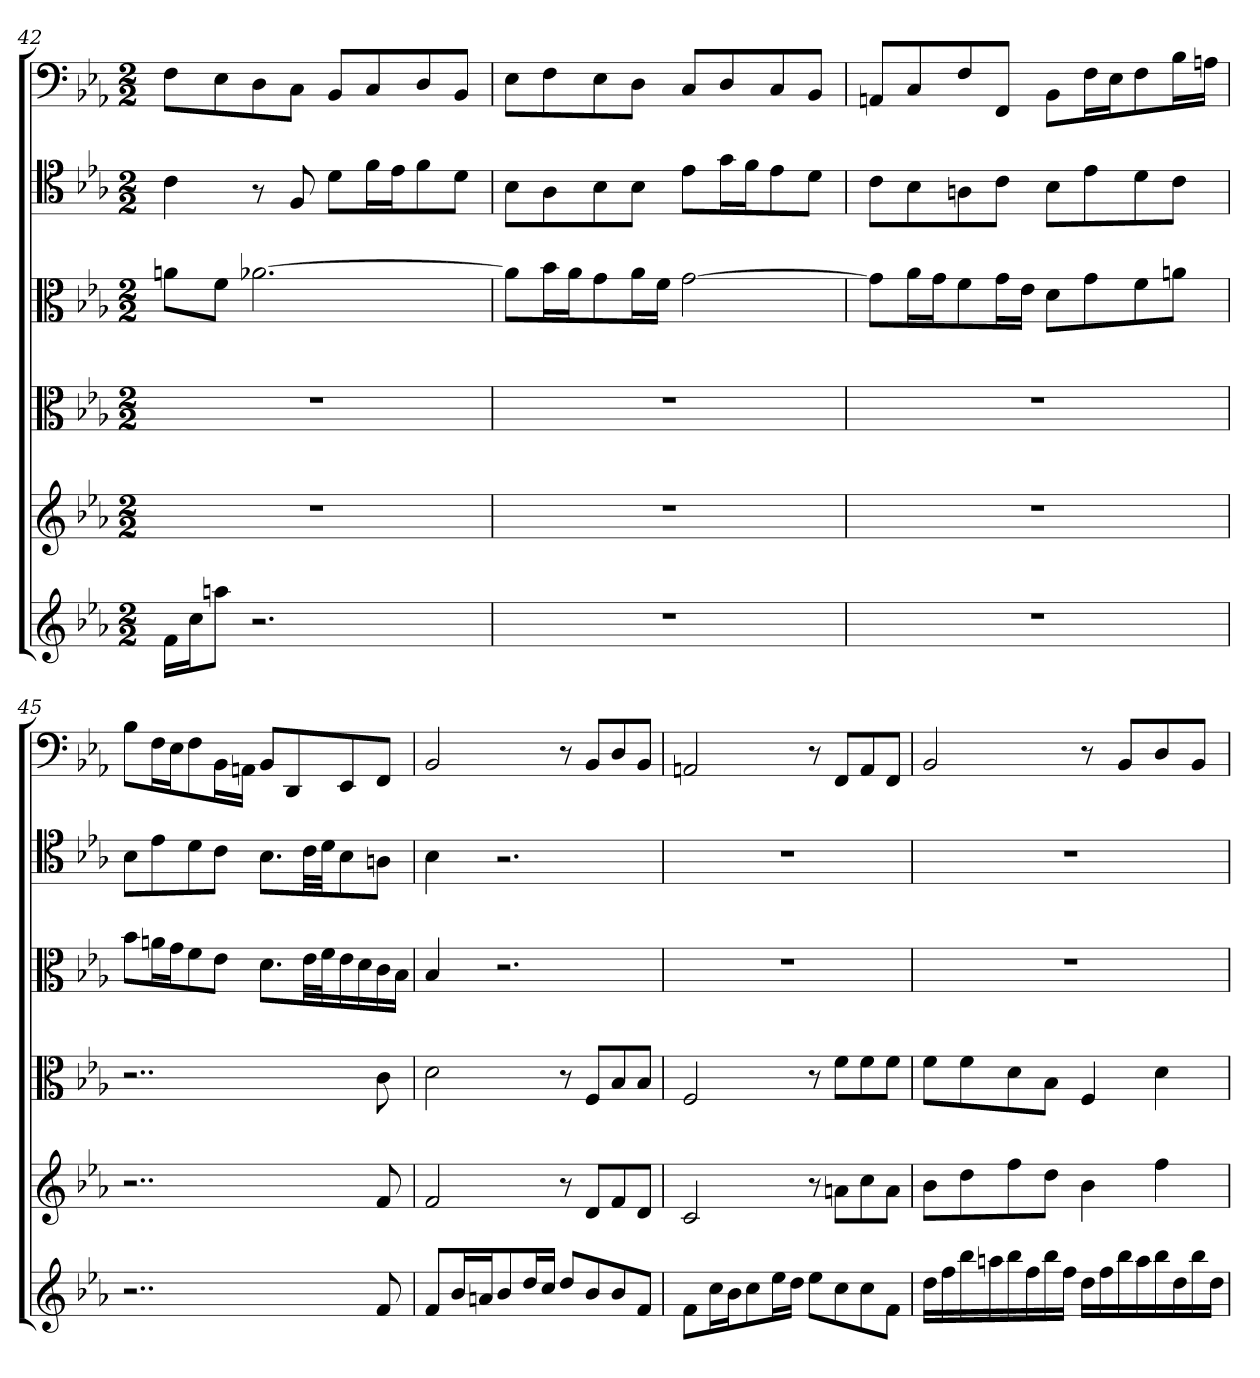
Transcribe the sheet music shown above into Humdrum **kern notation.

**kern	**kern	**kern	**kern	**kern	**kern
*part6	*part5	*part4	*part3	*part2	*part1
*staff6	*staff5	*staff4	*staff3	*staff2	*staff1
*	*	*clefC3	*clefC3	*clefC4	*clefF4
*k[b-e-a-]	*k[b-e-a-]	*k[b-e-a-]	*k[b-e-a-]	*k[b-e-a-]	*k[b-e-a-]
*E-:	*E-:	*E-:	*E-:	*E-:	*E-:
*M2/2	*M2/2	*M2/2	*M2/2	*M2/2	*M2/2
=42	=42	=42	=42	=42	=42
16fLL	1r	1r	8an\L	4c	8F\L
16ccJ	.	.	.	.	.
8aanJ	.	.	8f\J	.	8E-\
2.r	.	.	[2.a-X	8r	8D\
.	.	.	.	8F	8C\J
.	.	.	.	8d\L	8BB-/L
.	.	.	.	16f\L	8C/
.	.	.	.	16e-\J	.
.	.	.	.	8f\	8D/
.	.	.	.	8d\J	8BB-/J
=43	=43	=43	=43	=43	=43
1r	1r	1r	8a-\L]	8B-\L	8E-\L
.	.	.	16b-\L	8A-\	8F\
.	.	.	16a-\J	.	.
.	.	.	8g\	8B-\	8E-\
.	.	.	16a-\L	8B-\J	8D\J
.	.	.	16f\JJ	.	.
.	.	.	[2g	8e-\L	8C/L
.	.	.	.	16g\L	8D/
.	.	.	.	16f\J	.
.	.	.	.	8e-\	8C/
.	.	.	.	8d\J	8BB-/J
=44	=44	=44	=44	=44	=44
1r	1r	1r	8g\L]	8c\L	8AAn/L
.	.	.	16a-\L	8B-\	8C/
.	.	.	16g\J	.	.
.	.	.	8f\	8An\	8F/
.	.	.	16g\L	8c\J	8FF/J
.	.	.	16e-\JJ	.	.
.	.	.	8d\L	8B-\L	8BB-\L
.	.	.	8g\	8e-\	16F\L
.	.	.	.	.	16E-\J
.	.	.	8f\	8d\	8F\
.	.	.	8an\J	8c\J	16B-\L
.	.	.	.	.	16An\JJ
=45	=45	=45	=45	=45	=45
2..r	2..r	2..r	8b-\L	8B-\L	8B-\L
.	.	.	16an\L	8e-\	16F\L
.	.	.	16g\J	.	16E-\J
.	.	.	8f\	8d\	8F\
.	.	.	8e-\J	8c\J	16BB-\L
.	.	.	.	.	16AAn\JJ
.	.	.	8.d\L	8.B-\L	8BB-/L
.	.	.	.	.	8DD/
.	.	.	32e-\LL	32c\LL	.
.	.	.	32f\J	32d\JJ	.
.	.	.	16e-\	8B-\	8EE-/
.	.	.	16d\	.	.
8f	8f	8c	16c\	8An\J	8FF/J
.	.	.	16B-\JJ	.	.
=46	=46	=46	=46	=46	=46
8fL	2f	2d	4B-	4B-	2BB-
16b-L	.	.	.	.	.
16anJ	.	.	.	.	.
8b-	.	.	2.r	2.r	.
16ddL	.	.	.	.	.
16ccJJ	.	.	.	.	.
8ddL	8r	8r	.	.	8r
8b-	8dL	8F/L	.	.	8BB-/L
8b-	8f	8B-/	.	.	8D/
8fJ	8dJ	8B-/J	.	.	8BB-/J
=47	=47	=47	=47	=47	=47
8fL	2c	2F	1r	1r	2AAn
16ccL	.	.	.	.	.
16b-J	.	.	.	.	.
8cc	.	.	.	.	.
16ee-L	.	.	.	.	.
16ddJJ	.	.	.	.	.
8ee-L	8r	8r	.	.	8r
8cc	8anL	8f\L	.	.	8FF/L
8cc	8cc	8f\	.	.	8AA/
8fJ	8aJ	8f\J	.	.	8FF/J
=48	=48	=48	=48	=48	=48
16ddLL	8b-L	8f\L	1r	1r	2BB-
16ff	.	.	.	.	.
16bb-	8dd	8f\	.	.	.
16aan	.	.	.	.	.
16bb-	8ff	8d\	.	.	.
16ff	.	.	.	.	.
16bb-	8ddJ	8B-\J	.	.	.
16ffJJ	.	.	.	.	.
16ddLL	4b-	4F	.	.	8r
16ff	.	.	.	.	.
16bb-	.	.	.	.	8BB-/L
16aa	.	.	.	.	.
16bb-	4ff	4d	.	.	8D/
16dd	.	.	.	.	.
16bb-	.	.	.	.	8BB-/J
16ddJJ	.	.	.	.	.
=	=	=	=	=	=
*-	*-	*-	*-	*-	*-
